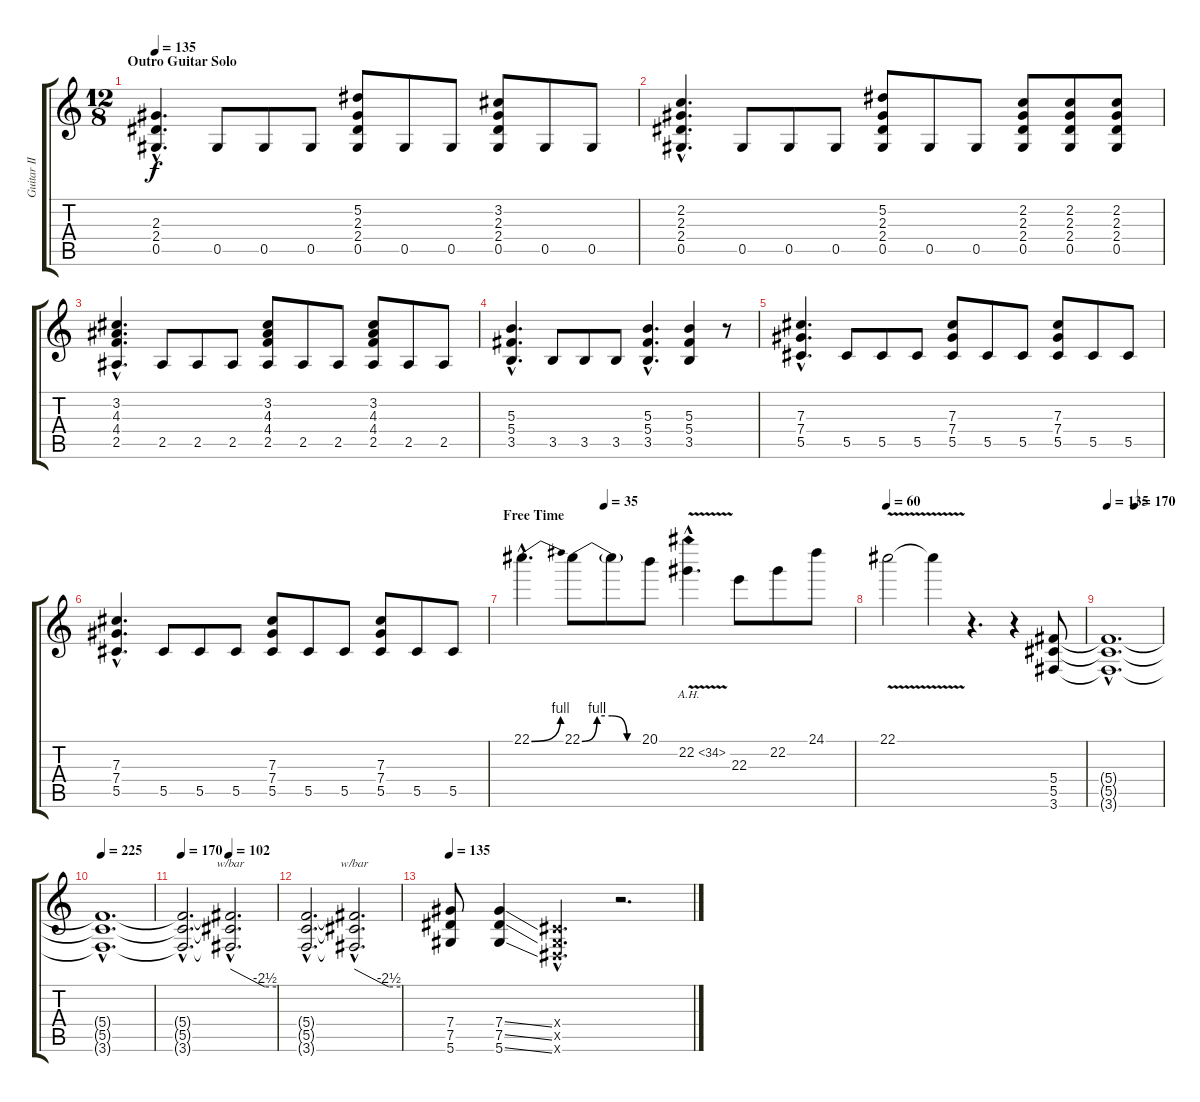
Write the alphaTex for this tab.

\track ("Guitar II - Chris Risola" "Guitar II ") {instrument overdrivenguitar}
\staff {score tabs}
\tuning (Eb4 Bb3 Gb3 Db3 Ab2 Eb2) {hide}
\ts (12 8)
\section ("" "Outro Guitar Solo")
\tempo 135
\clef g2
\ks c
(2.3{hac} 2.4{hac} 0.5{hac}).4{d dy f} 0.5.8 0.5.8 0.5.8 (5.2 2.3 2.4 0.5).8 0.5.8 0.5.8 (3.2 2.3 2.4 0.5).8 0.5.8 0.5.8 |
(2.2{hac} 2.3{hac} 2.4{hac} 0.5{hac}).4{d} 0.5.8 0.5.8 0.5.8 (5.2 2.3 2.4 0.5).8 0.5.8 0.5.8 (2.2 2.3 2.4 0.5).8 (2.2 2.3 2.4 0.5).8 (2.2 2.3 2.4 0.5).8 |
(3.2{hac} 4.3{hac} 4.4{hac} 2.5{hac}).4{d} 2.5.8 2.5.8 2.5.8 (3.2 4.3 4.4 2.5).8 2.5.8 2.5.8 (3.2 4.3 4.4 2.5).8 2.5.8 2.5.8 |
(5.3{hac} 5.4{hac} 3.5{hac}).4{d} 3.5.8 3.5.8 3.5.8 (5.3{hac} 5.4{hac} 3.5{hac}).4{d} (5.3 5.4 3.5).4 r.8 |
(7.3{hac} 7.4{hac} 5.5{hac}).4{d} 5.5.8 5.5.8 5.5.8 (7.3 7.4 5.5).8 5.5.8 5.5.8 (7.3 7.4 5.5).8 5.5.8 5.5.8 |
(7.3{hac} 7.4{hac} 5.5{hac}).4{d} 5.5.8 5.5.8 5.5.8 (7.3 7.4 5.5).8 5.5.8 5.5.8 (7.3 7.4 5.5).8 5.5.8 5.5.8 |
\section ("" "Free Time")
\tempo (35 0.25)
22.1{be (bend 0 0 60 4) hac}.4{d} 22.1{be (custom 0 0 15 4 30 4 45 0 60 0)}.8 22.1{t}.8 20.1.8 22.2{ah 12 v hac}.4{d} 22.3.8 22.2.8 24.1.8 |
\tempo 60
22.1{v}.2 22.1{t}.4 r.4{d} r.4 (5.4 5.5 3.6).8 |
\tempo 135
\tempo (170 0.5)
(5.4{hac t} 5.5{hac t} 3.6{hac t}).1{d} |
\tempo 225
(5.4{hac t} 5.5{hac t} 3.6{hac t}).1{d} |
\tempo 170
\tempo (102 0.5)
(5.4{hac t} 5.5{hac t} 3.6{hac t}).2{d} (5.4{hac t} 5.5{hac t} 3.6{hac t}).2{d tbe (custom default 0 0 45 -10 60 -10)} |
(5.4{hac t} 5.5{hac t} 3.6{hac t}).2{d} (5.4{hac t} 5.5{hac t} 3.6{hac t}).2{d tbe (custom default 0 0 45 -10 60 -10)} |
\tempo 135
(7.4 7.5 5.6).8 (7.4{ss} 7.5{ss} 5.6{ss}).4 (0.4{hac x} 0.5{hac x} 0.6{hac x}).4{d} r.2{d}
